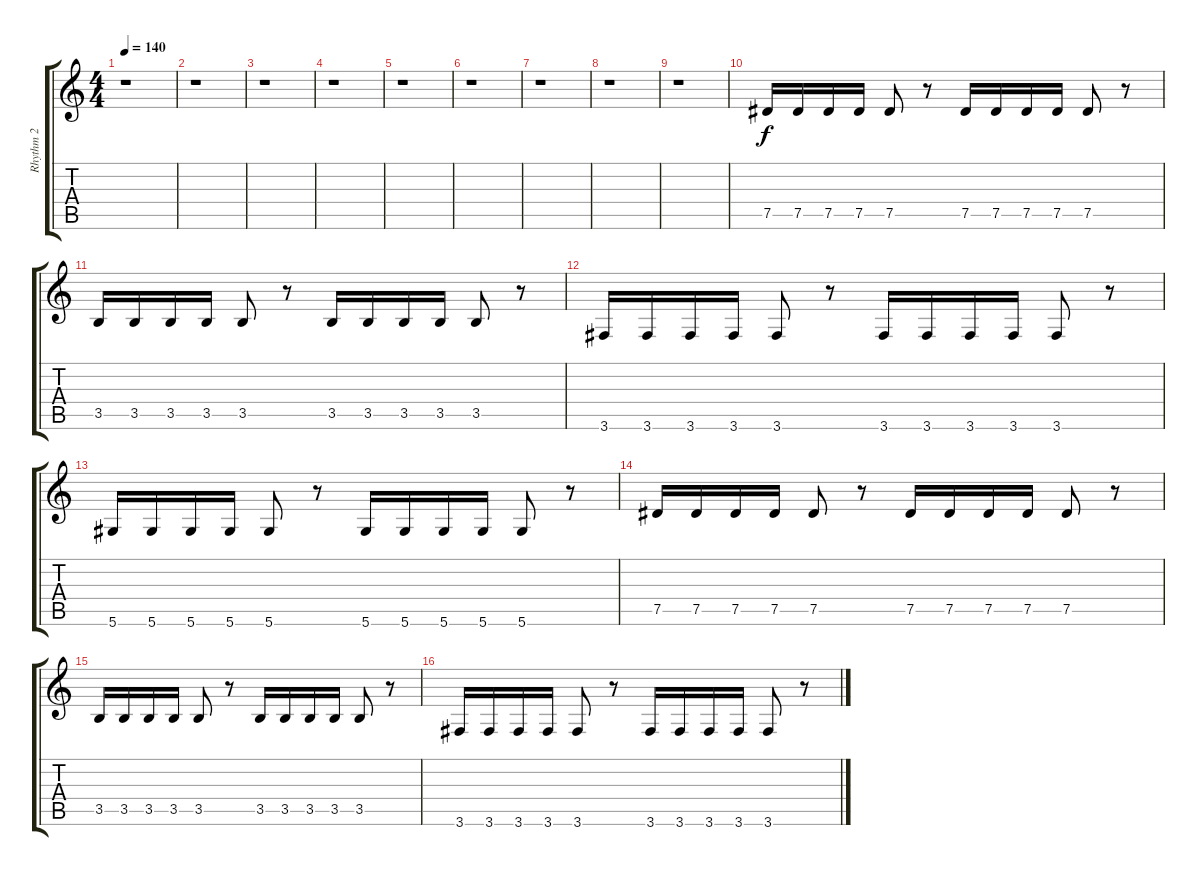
\track ("Rhythm 2" "Rhythm 2") {instrument overdrivenguitar}
\staff {score tabs}
\tuning (Eb4 Bb3 Gb3 Db3 Ab2 Eb2) {hide}
\ts (4 4)
\tempo 140
\clef g2
\ks c
r.1{dy f} |
r.1 |
r.1 |
r.1 |
r.1 |
r.1 |
r.1 |
r.1 |
r.1 |
7.5.16{instrument electricguitarmuted} 7.5.16 7.5.16 7.5.16 7.5.8 r.8 7.5.16 7.5.16 7.5.16 7.5.16 7.5.8 r.8 |
3.5.16 3.5.16 3.5.16 3.5.16 3.5.8 r.8 3.5.16 3.5.16 3.5.16 3.5.16 3.5.8 r.8 |
3.6.16 3.6.16 3.6.16 3.6.16 3.6.8 r.8 3.6.16 3.6.16 3.6.16 3.6.16 3.6.8 r.8 |
5.6.16 5.6.16 5.6.16 5.6.16 5.6.8 r.8 5.6.16 5.6.16 5.6.16 5.6.16 5.6.8 r.8 |
7.5.16{instrument electricguitarmuted} 7.5.16 7.5.16 7.5.16 7.5.8 r.8 7.5.16 7.5.16 7.5.16 7.5.16 7.5.8 r.8 |
3.5.16 3.5.16 3.5.16 3.5.16 3.5.8 r.8 3.5.16 3.5.16 3.5.16 3.5.16 3.5.8 r.8 |
3.6.16 3.6.16 3.6.16 3.6.16 3.6.8 r.8 3.6.16 3.6.16 3.6.16 3.6.16 3.6.8 r.8
